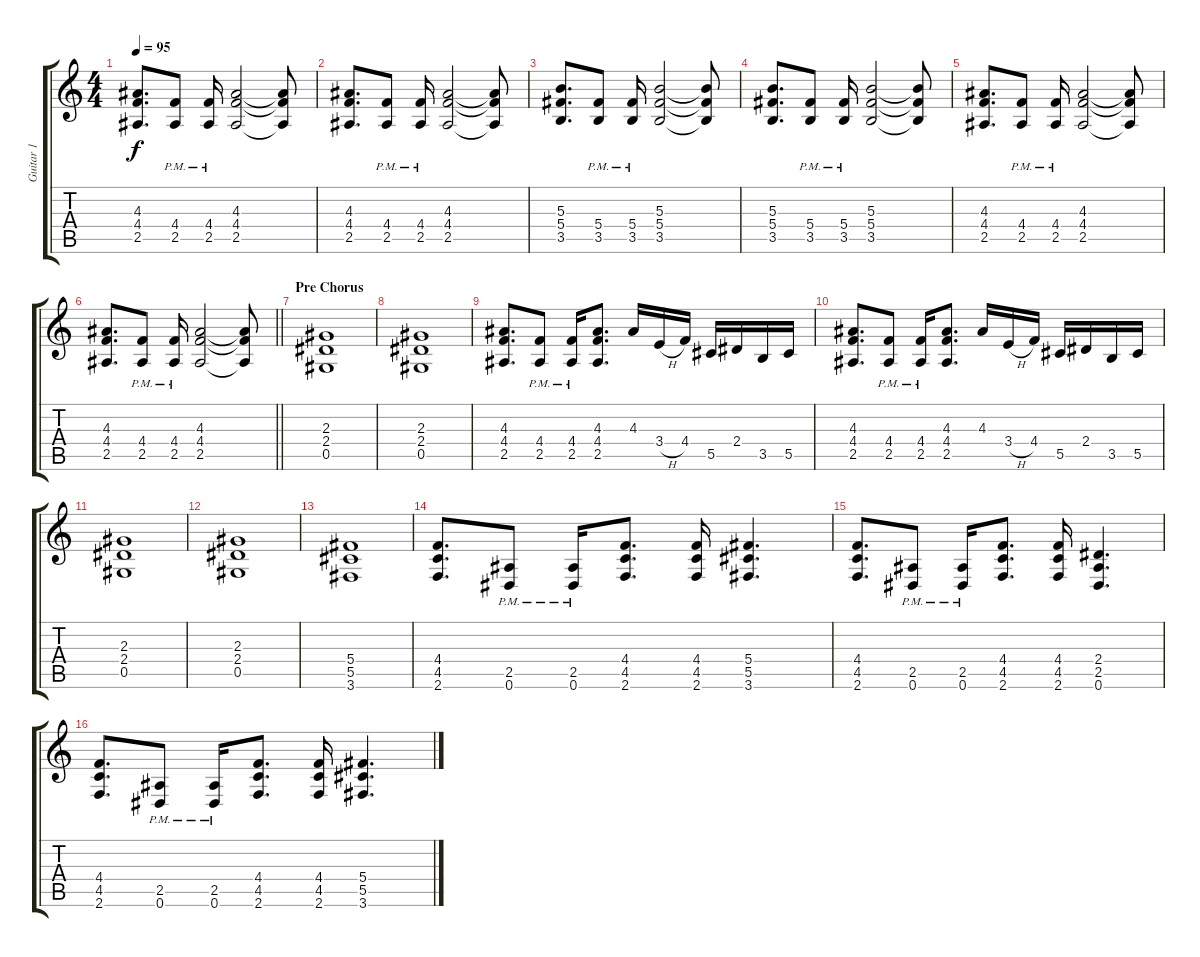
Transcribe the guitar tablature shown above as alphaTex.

\track ("Guitar 1" "Guitar 1") {instrument acousticguitarsteel}
\staff {score tabs}
\tuning (Eb4 Bb3 Gb3 Db3 Ab2 Eb2) {hide}
\ts (4 4)
\tempo 95
\clef g2
\ks c
(4.3 4.4 2.5).8{d dy f} (4.4{pm} 2.5{pm}).8 (4.4{pm} 2.5{pm}).16 (4.3 4.4 2.5).2 (4.3{t} 4.4{t} 2.5{t}).8 |
(4.3 4.4 2.5).8{d} (4.4{pm} 2.5{pm}).8 (4.4{pm} 2.5{pm}).16 (4.3 4.4 2.5).2 (4.3{t} 4.4{t} 2.5{t}).8 |
(5.3 5.4 3.5).8{d} (5.4{pm} 3.5{pm}).8 (5.4{pm} 3.5{pm}).16 (5.3 5.4 3.5).2 (5.3{t} 5.4{t} 3.5{t}).8 |
(5.3 5.4 3.5).8{d} (5.4{pm} 3.5{pm}).8 (5.4{pm} 3.5{pm}).16 (5.3 5.4 3.5).2 (5.3{t} 5.4{t} 3.5{t}).8 |
(4.3 4.4 2.5).8{d} (4.4{pm} 2.5{pm}).8 (4.4{pm} 2.5{pm}).16 (4.3 4.4 2.5).2 (4.3{t} 4.4{t} 2.5{t}).8 |
\barLineRight lightlight
(4.3 4.4 2.5).8{d} (4.4{pm} 2.5{pm}).8 (4.4{pm} 2.5{pm}).16 (4.3 4.4 2.5).2 (4.3{t} 4.4{t} 2.5{t}).8 |
\section ("" "Pre Chorus")
(2.3 2.4 0.5).1 |
(2.3 2.4 0.5).1 |
(4.3 4.4 2.5).8{d} (4.4{pm} 2.5{pm}).8 (4.4{pm} 2.5{pm}).16 (4.3 4.4 2.5).8{d} 4.3.16 3.4{h}.16 4.4.16 5.5.16 2.4.16 3.5.16 5.5.16 |
(4.3 4.4 2.5).8{d} (4.4{pm} 2.5{pm}).8 (4.4{pm} 2.5{pm}).16 (4.3 4.4 2.5).8{d} 4.3.16 3.4{h}.16 4.4.16 5.5.16 2.4.16 3.5.16 5.5.16 |
(2.3 2.4 0.5).1 |
(2.3 2.4 0.5).1 |
(5.4 5.5 3.6).1 |
(4.4 4.5 2.6).8{d} (2.5{pm} 0.6{pm}).8 (2.5{pm} 0.6{pm}).16 (4.4 4.5 2.6).8{d} (4.4 4.5 2.6).16 (5.4 5.5 3.6).4{d} |
(4.4 4.5 2.6).8{d} (2.5{pm} 0.6{pm}).8 (2.5{pm} 0.6{pm}).16 (4.4 4.5 2.6).8{d} (4.4 4.5 2.6).16 (2.4 2.5 0.6).4{d} |
(4.4 4.5 2.6).8{d} (2.5{pm} 0.6{pm}).8 (2.5{pm} 0.6{pm}).16 (4.4 4.5 2.6).8{d} (4.4 4.5 2.6).16 (5.4 5.5 3.6).4{d}
